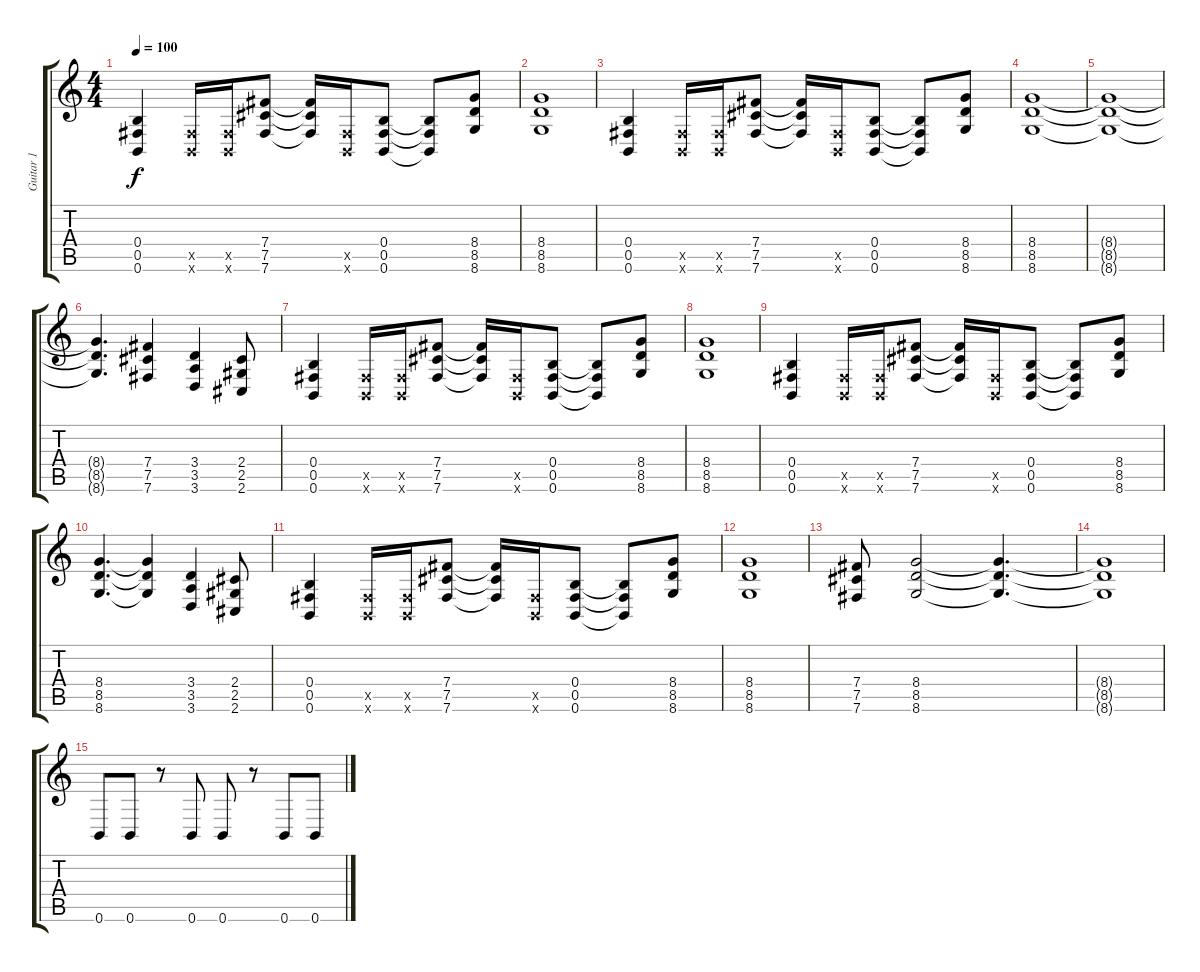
\track ("Guitar 1" "Guitar 1") {instrument distortionguitar}
\staff {score tabs}
\tuning (Db4 Ab3 E3 B2 Gb2 B1) {hide}
\ts (4 4)
\tempo 100
\clef g2
\ks c
(0.4 0.5 0.6).4{dy f} (0.5{x} 0.6{x}).16 (0.5{x} 0.6{x}).16 (7.4 7.5 7.6).8 (7.4{t} 7.5{t} 7.6{t}).16 (0.5{x} 0.6{x}).16 (0.4 0.5 0.6).8 (0.4{t} 0.5{t} 0.6{t}).8 (8.4 8.5 8.6).8 |
(8.4 8.5 8.6).1 |
(0.4 0.5 0.6).4 (0.5{x} 0.6{x}).16 (0.5{x} 0.6{x}).16 (7.4 7.5 7.6).8 (7.4{t} 7.5{t} 7.6{t}).16 (0.5{x} 0.6{x}).16 (0.4 0.5 0.6).8 (0.4{t} 0.5{t} 0.6{t}).8 (8.4 8.5 8.6).8 |
(8.4 8.5 8.6).1 |
(8.4{t} 8.5{t} 8.6{t}).1 |
(8.4{t} 8.5{t} 8.6{t}).4{d} (7.4 7.5 7.6).4 (3.4 3.5 3.6).4 (2.4 2.5 2.6).8 |
(0.4 0.5 0.6).4 (0.5{x} 0.6{x}).16 (0.5{x} 0.6{x}).16 (7.4 7.5 7.6).8 (7.4{t} 7.5{t} 7.6{t}).16 (0.5{x} 0.6{x}).16 (0.4 0.5 0.6).8 (0.4{t} 0.5{t} 0.6{t}).8 (8.4 8.5 8.6).8 |
(8.4 8.5 8.6).1 |
(0.4 0.5 0.6).4 (0.5{x} 0.6{x}).16 (0.5{x} 0.6{x}).16 (7.4 7.5 7.6).8 (7.4{t} 7.5{t} 7.6{t}).16 (0.5{x} 0.6{x}).16 (0.4 0.5 0.6).8 (0.4{t} 0.5{t} 0.6{t}).8 (8.4 8.5 8.6).8 |
(8.4 8.5 8.6).4{d} (8.4{t} 8.5{t} 8.6{t}).4 (3.4 3.5 3.6).4 (2.4 2.5 2.6).8 |
(0.4 0.5 0.6).4 (0.5{x} 0.6{x}).16 (0.5{x} 0.6{x}).16 (7.4 7.5 7.6).8 (7.4{t} 7.5{t} 7.6{t}).16 (0.5{x} 0.6{x}).16 (0.4 0.5 0.6).8 (0.4{t} 0.5{t} 0.6{t}).8 (8.4 8.5 8.6).8 |
(8.4 8.5 8.6).1 |
(7.4 7.5 7.6).8 (8.4 8.5 8.6).2 (8.4{t} 8.5{t} 8.6{t}).4{d} |
(8.4{t} 8.5{t} 8.6{t}).1 |
0.6.8 0.6.8 r.8 0.6.8 0.6.8 r.8 0.6.8 0.6.8
